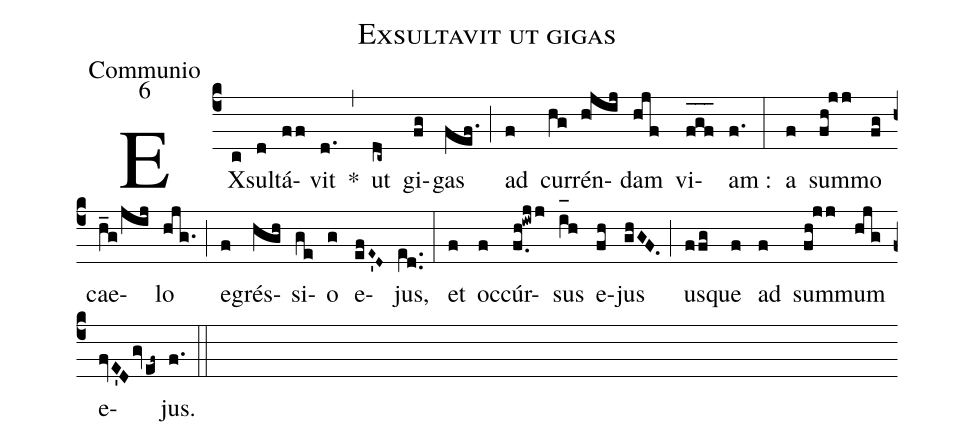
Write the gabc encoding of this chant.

name:Exsultavit ut gigas;
office-part:Communio;
mode:6;
%%
(c4) EX(c)sul(d)tá(ff)vit(d.) *(,) ut(dc~) gi(fg)gas(fef.) (;) ad(f) cur(hg)rén(h!jij)dam(hjf) vi(f_[oh:h]g_[oh:h]f_[oh:h])am :(f.) (:) a(f) sum(fh!jj)mo(fg) cae(h_g/jij)lo(hjg.) (;) e(f)grés(hgh)si(ge)o(g) e(efE'~D~)jus,(e[ll:1]d..) (:) et(f) oc(f)cúr(f.0h!iwjj)sus(i_[oh:h]h) e(fh)jus(ghGF.) (;) us(ffg)que(f) ad(f) sum(fh!jj)mum(hjg) e(fvE'Dgvef~)jus.(f.) (::)
